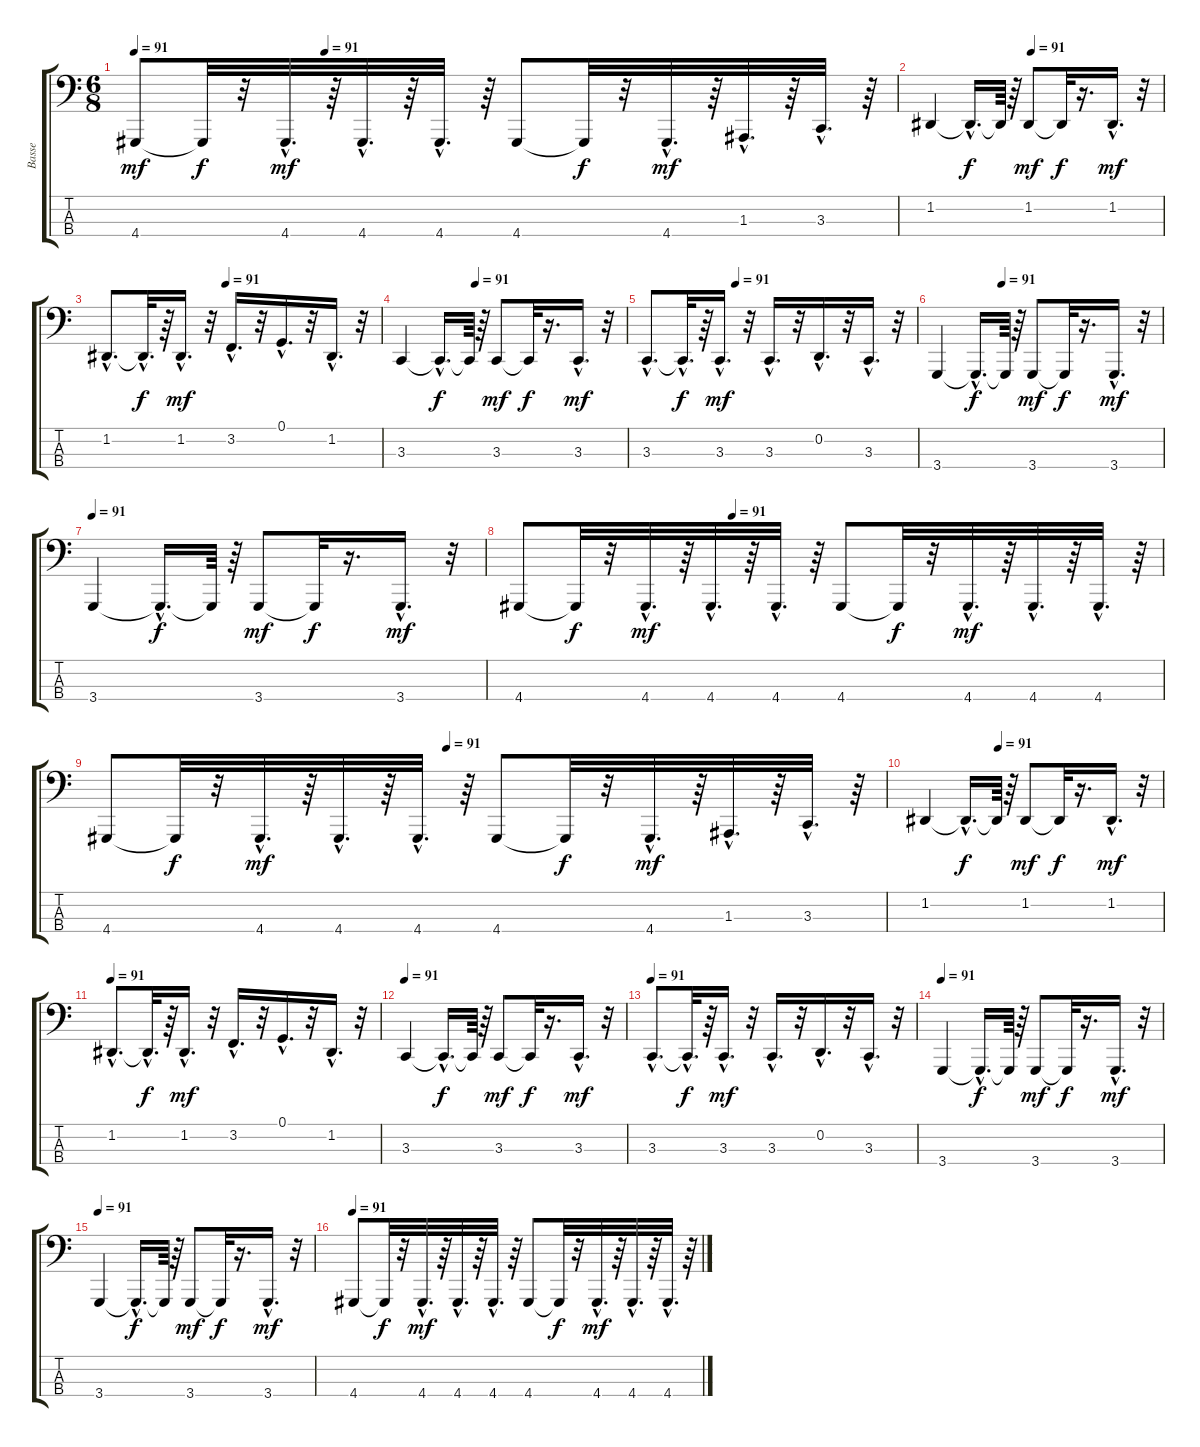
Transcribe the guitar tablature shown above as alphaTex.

\track ("Basse" "Basse") {instrument seashore}
\staff {score tabs}
\tuning (G2 D2 A1 E1) {hide}
\ts (6 8)
\tempo 91
\tempo (91 0.25)
\clef f4
\ks c
4.4.8{dy mf} 4.4{t}.32{dy f} r.32 4.4{hac}.32{d dy mf} r.64 4.4{hac}.32{d} r.64 4.4{hac}.32{d} r.64 4.4.8 4.4{t}.32{dy f} r.32 4.4{hac}.32{d dy mf} r.64 1.3{hac}.32{d} r.64 3.3{hac}.32{d} r.64 |
\tempo (91 0.4375)
1.2.4 1.2{hac t}.16{d dy f} 1.2{t}.64 r.64 1.2.8{dy mf} 1.2{t}.32{dy f} r.16{d} 1.2{hac}.16{d dy mf} r.32 |
\tempo (91 0.4375)
1.2{hac}.8{d} 1.2{hac t}.32{d dy f} r.64 1.2{hac}.16{d dy mf} r.32 3.2{hac}.16{d} r.32 0.1{hac}.16{d} r.32 1.2{hac}.16{d} r.32 |
\tempo (91 0.3333333333333333)
3.3.4 3.3{hac t}.16{d dy f} 3.3{t}.64 r.64 3.3.8{dy mf} 3.3{t}.32{dy f} r.16{d} 3.3{hac}.16{d dy mf} r.32 |
\tempo (91 0.3333333333333333)
3.3{hac}.8{d} 3.3{hac t}.32{d dy f} r.64 3.3{hac}.16{d dy mf} r.32 3.3{hac}.16{d} r.32 0.2{hac}.16{d} r.32 3.3{hac}.16{d} r.32 |
\tempo (91 0.2916666666666667)
3.4.4 3.4{hac t}.16{d dy f} 3.4{t}.64 r.64 3.4.8{dy mf} 3.4{t}.32{dy f} r.16{d} 3.4{hac}.16{d dy mf} r.32 |
\tempo 91
3.4.4 3.4{hac t}.16{d dy f} 3.4{t}.64 r.64 3.4.8{dy mf} 3.4{t}.32{dy f} r.16{d} 3.4{hac}.16{d dy mf} r.32 |
\tempo (91 0.3333333333333333)
4.4.8 4.4{t}.32{dy f} r.32 4.4{hac}.32{d dy mf} r.64 4.4{hac}.32{d} r.64 4.4{hac}.32{d} r.64 4.4.8 4.4{t}.32{dy f} r.32 4.4{hac}.32{d dy mf} r.64 4.4{hac}.32{d} r.64 4.4{hac}.32{d} r.64 |
\tempo (91 0.4375)
4.4.8 4.4{t}.32{dy f} r.32 4.4{hac}.32{d dy mf} r.64 4.4{hac}.32{d} r.64 4.4{hac}.32{d} r.64 4.4.8 4.4{t}.32{dy f} r.32 4.4{hac}.32{d dy mf} r.64 1.3{hac}.32{d} r.64 3.3{hac}.32{d} r.64 |
\tempo (91 0.3125)
1.2.4 1.2{hac t}.16{d dy f} 1.2{t}.64 r.64 1.2.8{dy mf} 1.2{t}.32{dy f} r.16{d} 1.2{hac}.16{d dy mf} r.32 |
\tempo 91
1.2{hac}.8{d} 1.2{hac t}.32{d dy f} r.64 1.2{hac}.16{d dy mf} r.32 3.2{hac}.16{d} r.32 0.1{hac}.16{d} r.32 1.2{hac}.16{d} r.32 |
\tempo 91
3.3.4 3.3{hac t}.16{d dy f} 3.3{t}.64 r.64 3.3.8{dy mf} 3.3{t}.32{dy f} r.16{d} 3.3{hac}.16{d dy mf} r.32 |
\tempo 91
3.3{hac}.8{d} 3.3{hac t}.32{d dy f} r.64 3.3{hac}.16{d dy mf} r.32 3.3{hac}.16{d} r.32 0.2{hac}.16{d} r.32 3.3{hac}.16{d} r.32 |
\tempo 91
3.4.4 3.4{hac t}.16{d dy f} 3.4{t}.64 r.64 3.4.8{dy mf} 3.4{t}.32{dy f} r.16{d} 3.4{hac}.16{d dy mf} r.32 |
\tempo 91
3.4.4 3.4{hac t}.16{d dy f} 3.4{t}.64 r.64 3.4.8{dy mf} 3.4{t}.32{dy f} r.16{d} 3.4{hac}.16{d dy mf} r.32 |
\tempo 91
4.4.8 4.4{t}.32{dy f} r.32 4.4{hac}.32{d dy mf} r.64 4.4{hac}.32{d} r.64 4.4{hac}.32{d} r.64 4.4.8 4.4{t}.32{dy f} r.32 4.4{hac}.32{d dy mf} r.64 4.4{hac}.32{d} r.64 4.4{hac}.32{d} r.64
